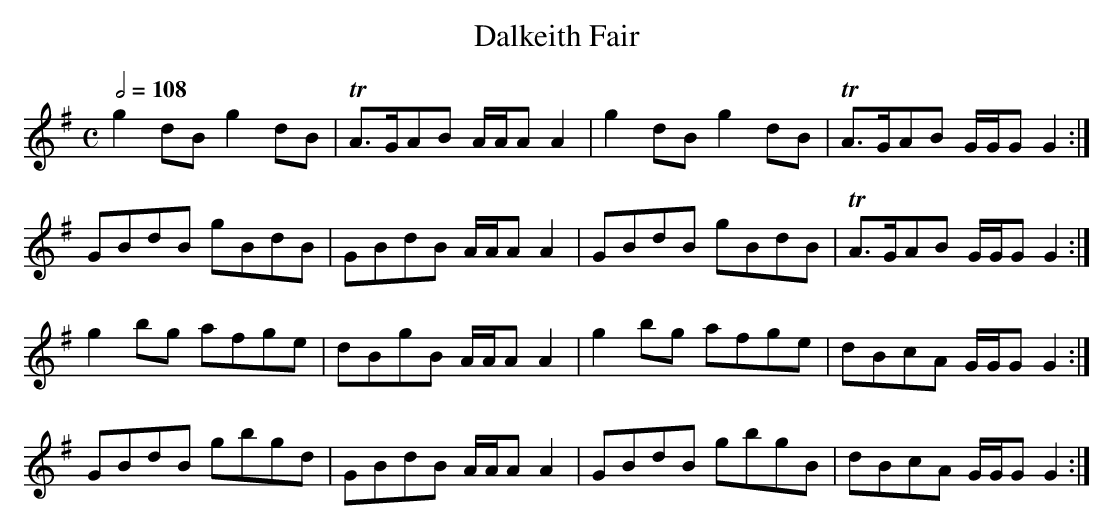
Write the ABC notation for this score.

X:1
T:Dalkeith Fair
M:C
L:1/8
Q:1/2=108
K:G
g2dB g2dB|TA>GAB A/A/A A2|g2dB g2dB|TA>GAB G/G/G G2:|
GBdB gBdB| GBdB  A/A/A A2|GBdB gBdB|TA>GAB G/G/G G2:|
g2bg afge| dBgB  A/A/A A2|g2bg afge| dBcA  G/G/G G2:|
GBdB gbgd| GBdB  A/A/A A2|GBdB gbgB| dBcA  G/G/G G2:|
